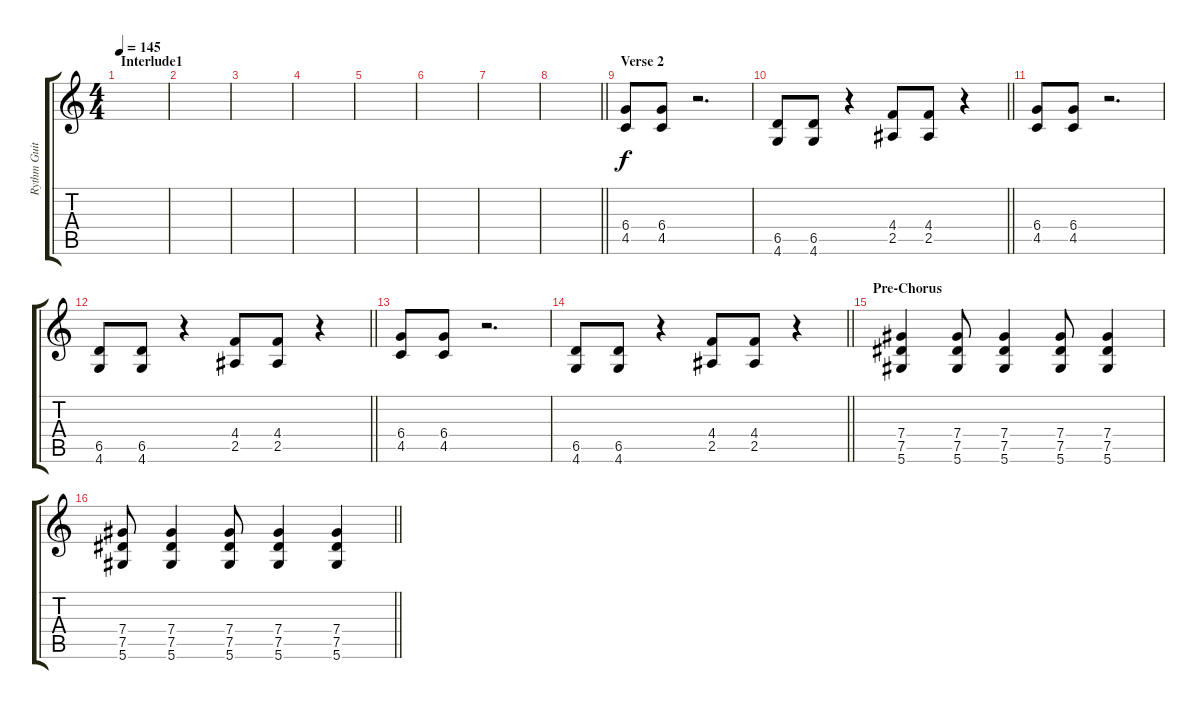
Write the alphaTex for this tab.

\track ("Rythm Guitar (Yael)" "Rythm Guit") {instrument distortionguitar}
\staff {score tabs}
\tuning (Eb4 Bb3 Gb3 Db3 Ab2 Eb2) {hide}
\ts (4 4)
\section ("" "Interlude1")
\tempo 145
\clef g2
\ks c
|
|
|
|
|
|
|
\barLineRight lightlight
|
\section ("" "Verse 2")
(6.4 4.5).8 (6.4 4.5).8 r.2{d} |
\barLineRight lightlight
(6.5 4.6).8 (6.5 4.6).8 r.4 (4.4 2.5).8 (4.4 2.5).8 r.4 |
(6.4 4.5).8 (6.4 4.5).8 r.2{d} |
\barLineRight lightlight
(6.5 4.6).8 (6.5 4.6).8 r.4 (4.4 2.5).8 (4.4 2.5).8 r.4 |
(6.4 4.5).8 (6.4 4.5).8 r.2{d} |
\barLineRight lightlight
(6.5 4.6).8 (6.5 4.6).8 r.4 (4.4 2.5).8 (4.4 2.5).8 r.4 |
\section ("" "Pre-Chorus")
(7.4 7.5 5.6).4 (7.4 7.5 5.6).8 (7.4 7.5 5.6).4 (7.4 7.5 5.6).8 (7.4 7.5 5.6).4 |
\barLineRight lightlight
(7.4 7.5 5.6).8 (7.4 7.5 5.6).4 (7.4 7.5 5.6).8 (7.4 7.5 5.6).4 (7.4 7.5 5.6).4
